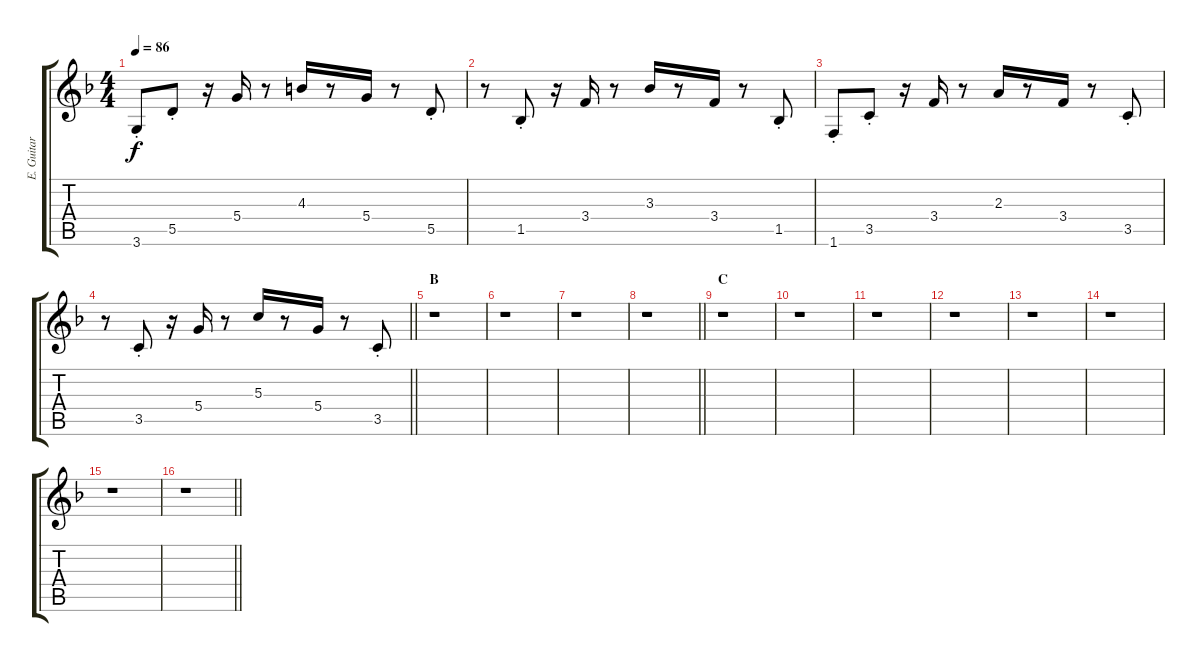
\track ("E. Guitar II" "E. Guitar ") {instrument electricguitarjazz}
\staff {score tabs}
\tuning (E4 B3 G3 D3 A2 E2) {hide}
\ts (4 4)
\tempo 86
\clef g2
\ks f
3.6{st}.8{dy f} 5.5{st}.8 r.16 5.4.16 r.8 4.3.16 r.8 5.4.16 r.8 5.5{st}.8 |
r.8 1.5{st}.8 r.16 3.4.16 r.8 3.3.16 r.8 3.4.16 r.8 1.5{st}.8 |
1.6{st}.8 3.5{st}.8 r.16 3.4.16 r.8 2.3.16 r.8 3.4.16 r.8 3.5{st}.8 |
\barLineRight lightlight
r.8 3.5{st}.8 r.16 5.4.16 r.8 5.3.16 r.8 5.4.16 r.8 3.5{st}.8 |
\section ("" "B")
r.1 |
r.1 |
r.1 |
\barLineRight lightlight
r.1 |
\section ("" "C")
r.1 |
r.1 |
r.1 |
r.1 |
r.1 |
r.1 |
r.1 |
\barLineRight lightlight
r.1
